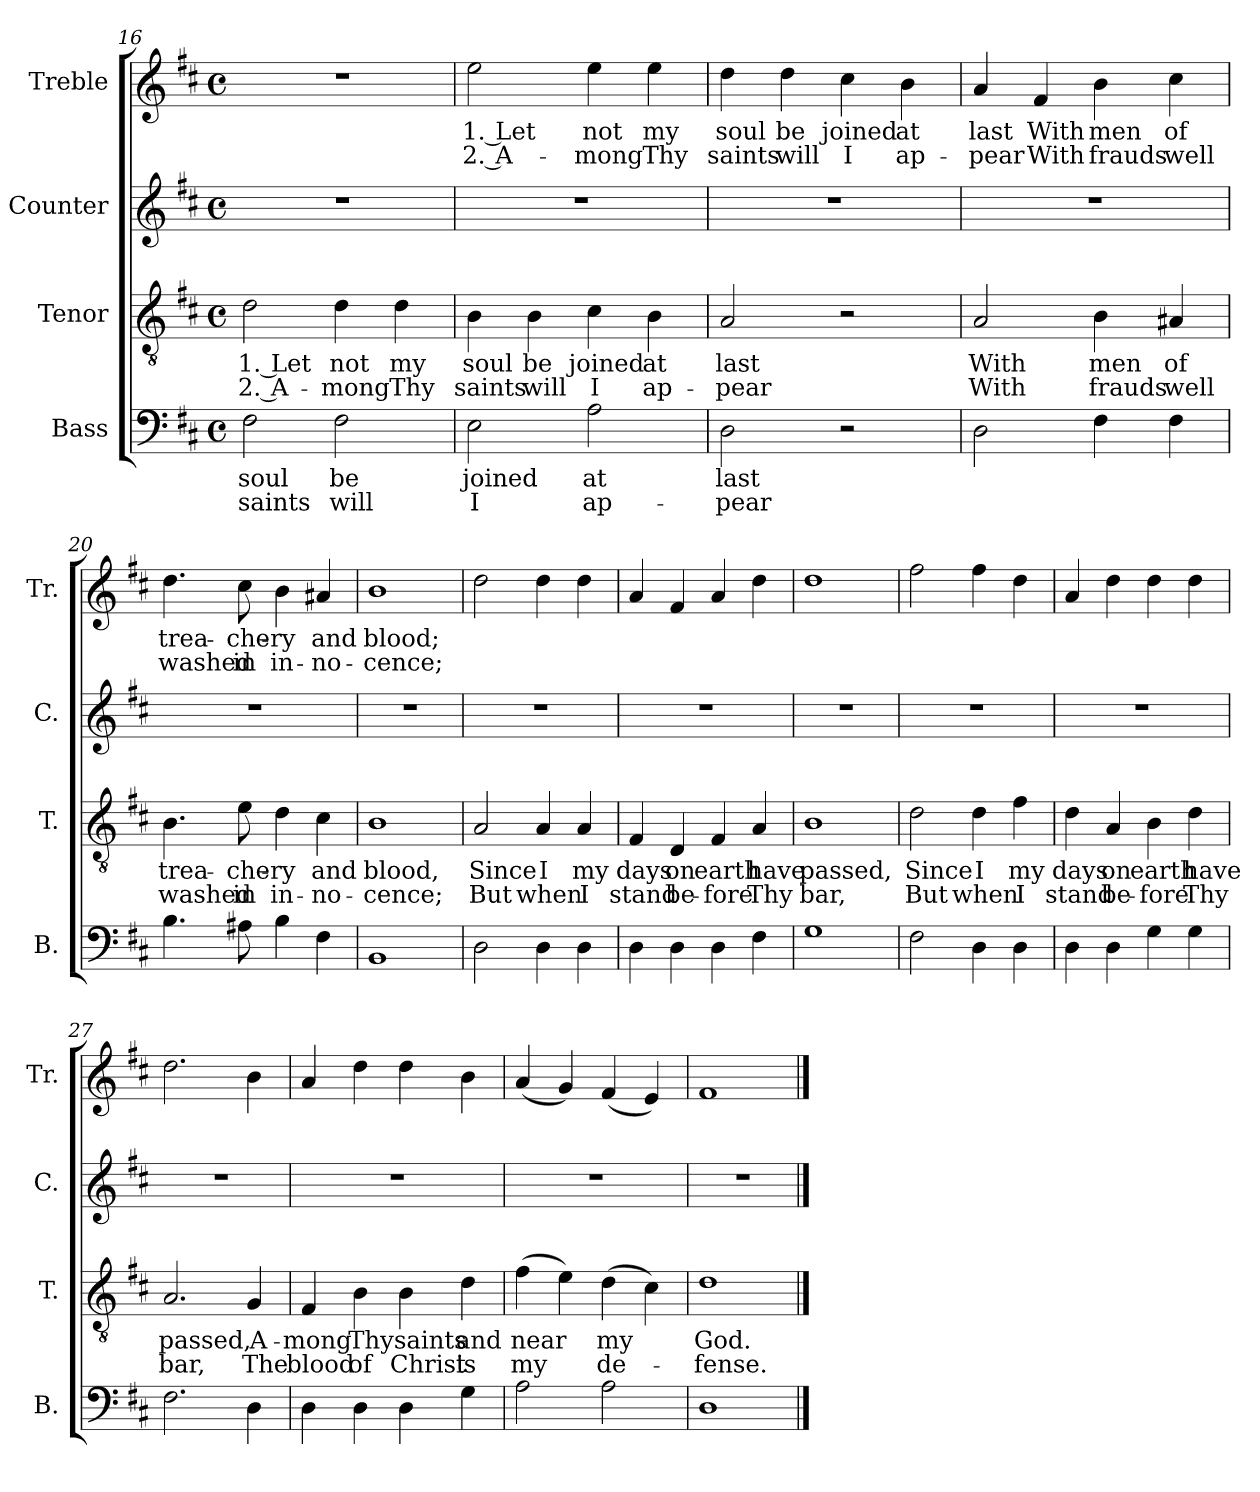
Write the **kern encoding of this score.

**kern	**text	**text	**kern	**text	**text	**kern	**kern	**text	**text
*part4	*part4	*part4	*part3	*part3	*part3	*part2	*part1	*part1	*part1
*staff4	*staff4	*staff4	*staff3	*staff3	*staff3	*staff2	*staff1	*staff1	*staff1
*I"Bass	*	*	*I"Tenor	*	*	*I"Counter	*I"Treble	*	*
*I'B.	*	*	*I'T.	*	*	*I'C.	*I'Tr.	*	*
*clefF4	*	*	*clefGv2	*	*	*clefG2	*clefG2	*	*
*k[f#c#]	*	*	*k[f#c#]	*	*	*k[f#c#]	*k[f#c#]	*	*
*M4/4	*	*	*M4/4	*	*	*M4/4	*M4/4	*	*
*met(c)	*	*	*met(c)	*	*	*met(c)	*met(c)	*	*
=16	=16	=16	=16	=16	=16	=16	=16	=16	=16
2F#\	soul	saints	2d\	1. Let	2. A-	1r	1r	.	.
2F#\	be	will	4d\	not	-mong	.	.	.	.
.	.	.	4d\	my	Thy	.	.	.	.
=17	=17	=17	=17	=17	=17	=17	=17	=17	=17
2E\	joined	I	4B\	soul	saints	1r	2ee\	1. Let	2. A-
.	.	.	4B\	be	will	.	.	.	.
2A\	at	ap-	4c#\	joined	I	.	4ee\	not	-mong
.	.	.	4B\	at	ap-	.	4ee\	my	Thy
=18	=18	=18	=18	=18	=18	=18	=18	=18	=18
2D\	last	-pear	2A/	last	-pear	1r	4dd\	soul	saints
.	.	.	.	.	.	.	4dd\	be	will
2r	.	.	2r	.	.	.	4cc#\	joined	I
.	.	.	.	.	.	.	4b\	at	ap-
=19	=19	=19	=19	=19	=19	=19	=19	=19	=19
2D\	.	.	2A/	With	With	1r	4a/	last	-pear
.	.	.	.	.	.	.	4f#/	With	With
4F#\	.	.	4B\	men	frauds	.	4b\	men	frauds
4F#\	.	.	4A#X/	of	well	.	4cc#\	of	well
=20	=20	=20	=20	=20	=20	=20	=20	=20	=20
4.B\	.	.	4.B\	trea-	washed	1r	4.dd\	trea-	washed
8A#X\	.	.	8e\	-che-	in	.	8cc#\	-che-	in
4B\	.	.	4d\	-ry	in-	.	4b\	-ry	in-
4F#\	.	.	4c#\	and	-no-	.	4a#X/	and	-no-
=21	=21	=21	=21	=21	=21	=21	=21	=21	=21
1BB	.	.	1B	blood,	-cence;	1r	1b	blood;	-cence;
=22	=22	=22	=22	=22	=22	=22	=22	=22	=22
2D\	.	.	2A/	Since	But	1r	2dd\	.	.
4D\	.	.	4A/	I	when	.	4dd\	.	.
4D\	.	.	4A/	my	I	.	4dd\	.	.
=23	=23	=23	=23	=23	=23	=23	=23	=23	=23
4D\	.	.	4F#/	days	stand	1r	4a/	.	.
4D\	.	.	4D/	on	be-	.	4f#/	.	.
4D\	.	.	4F#/	earth	-fore	.	4a/	.	.
4F#\	.	.	4A/	have	Thy	.	4dd\	.	.
=24	=24	=24	=24	=24	=24	=24	=24	=24	=24
1G	.	.	1B	passed,	bar,	1r	1dd	.	.
=25	=25	=25	=25	=25	=25	=25	=25	=25	=25
2F#\	.	.	2d\	Since	But	1r	2ff#\	.	.
4D\	.	.	4d\	I	when	.	4ff#\	.	.
4D\	.	.	4f#\	my	I	.	4dd\	.	.
=26	=26	=26	=26	=26	=26	=26	=26	=26	=26
4D\	.	.	4d\	days	stand	1r	4a/	.	.
4D\	.	.	4A/	on	be-	.	4dd\	.	.
4G\	.	.	4B\	earth	-fore	.	4dd\	.	.
4G\	.	.	4d\	have	Thy	.	4dd\	.	.
=27	=27	=27	=27	=27	=27	=27	=27	=27	=27
2.F#\	.	.	2.A/	passed,	bar,	1r	2.dd\	.	.
4D\	.	.	4G/	A-	The	.	4b\	.	.
=28	=28	=28	=28	=28	=28	=28	=28	=28	=28
4D\	.	.	4F#/	-mong	blood	1r	4a/	.	.
4D\	.	.	4B\	Thy	of	.	4dd\	.	.
4D\	.	.	4B\	saints	Christ	.	4dd\	.	.
4G\	.	.	4d\	and	is	.	4b\	.	.
=29	=29	=29	=29	=29	=29	=29	=29	=29	=29
2A\	.	.	(4f#\	near	my	1r	(4a/	.	.
.	.	.	4e\)	.	.	.	4g/)	.	.
2A\	.	.	(4d\	my	de-	.	(4f#/	.	.
.	.	.	4c#\)	.	.	.	4e/)	.	.
=30	=30	=30	=30	=30	=30	=30	=30	=30	=30
1D	.	.	1d	God.	-fense.	1r	1f#	.	.
==	==	==	==	==	==	==	==	==	==
*-	*-	*-	*-	*-	*-	*-	*-	*-	*-
